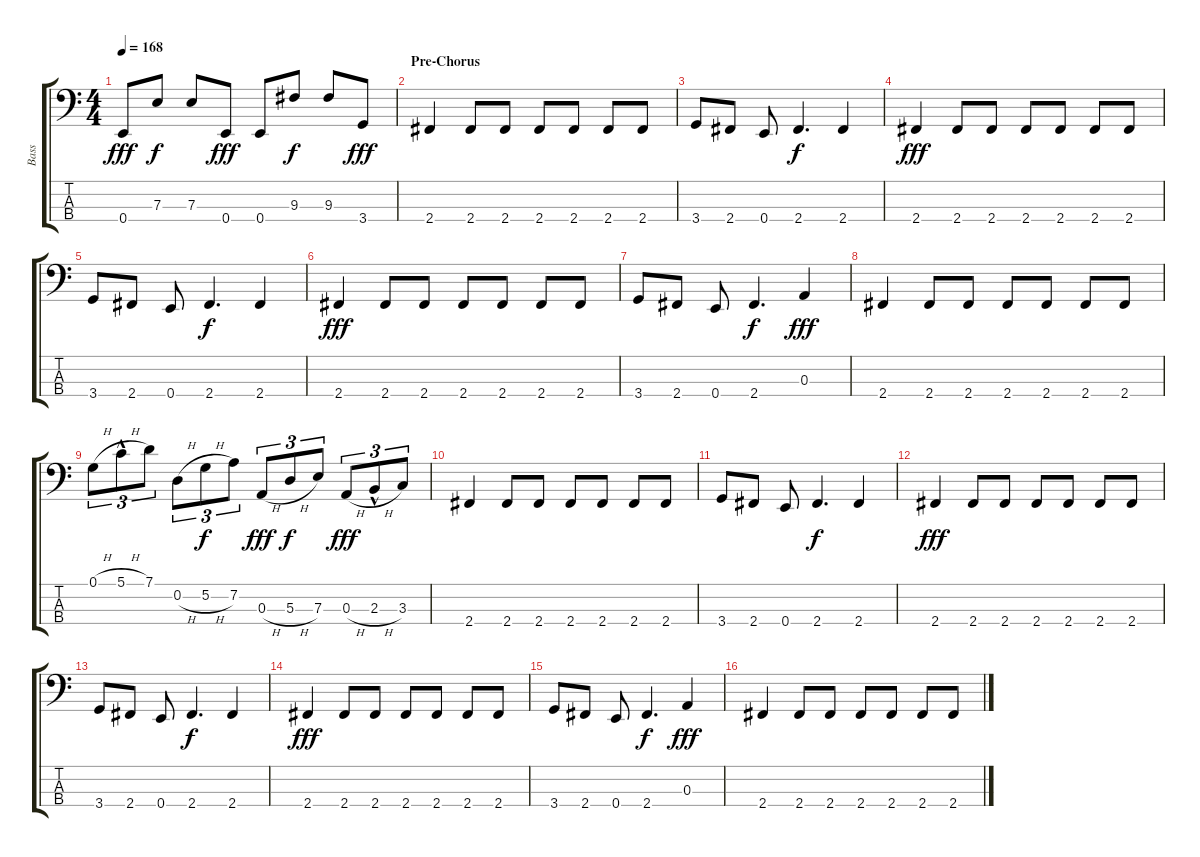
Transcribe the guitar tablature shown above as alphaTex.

\track ("Bass" "Bass") {instrument electricbasspick}
\staff {score tabs}
\tuning (G2 D2 A1 E1) {hide}
\ts (4 4)
\tempo 168
\clef f4
\ks c
0.4.8{dy fff} 7.3.8{dy f} 7.3.8 0.4.8{dy fff} 0.4.8 9.3.8{dy f} 9.3.8 3.4.8{dy fff} |
\section ("" "Pre-Chorus")
2.4.4 2.4.8 2.4.8 2.4.8 2.4.8 2.4.8 2.4.8 |
3.4.8 2.4.8 0.4.8 2.4.4{d dy f} 2.4.4 |
2.4.4{dy fff} 2.4.8 2.4.8 2.4.8 2.4.8 2.4.8 2.4.8 |
3.4.8 2.4.8 0.4.8 2.4.4{d dy f} 2.4.4 |
2.4.4{dy fff} 2.4.8 2.4.8 2.4.8 2.4.8 2.4.8 2.4.8 |
3.4.8 2.4.8 0.4.8 2.4.4{d dy f} 0.3.4{dy fff} |
2.4.4 2.4.8 2.4.8 2.4.8 2.4.8 2.4.8 2.4.8 |
0.1{h}.8{tu (3 2)} 5.1{h hac}.8{tu (3 2)} 7.1.8{tu (3 2)} 0.2{h}.8{tu (3 2)} 5.2{h}.8{tu (3 2) dy f} 7.2.8{tu (3 2)} 0.3{h}.8{tu (3 2) dy fff} 5.3{h}.8{tu (3 2) dy f} 7.3.8{tu (3 2)} 0.3{h}.8{tu (3 2) dy fff} 2.3{h hac}.8{tu (3 2)} 3.3.8{tu (3 2)} |
2.4.4 2.4.8 2.4.8 2.4.8 2.4.8 2.4.8 2.4.8 |
3.4.8 2.4.8 0.4.8 2.4.4{d dy f} 2.4.4 |
2.4.4{dy fff} 2.4.8 2.4.8 2.4.8 2.4.8 2.4.8 2.4.8 |
3.4.8 2.4.8 0.4.8 2.4.4{d dy f} 2.4.4 |
2.4.4{dy fff} 2.4.8 2.4.8 2.4.8 2.4.8 2.4.8 2.4.8 |
3.4.8 2.4.8 0.4.8 2.4.4{d dy f} 0.3.4{dy fff} |
2.4.4 2.4.8 2.4.8 2.4.8 2.4.8 2.4.8 2.4.8
